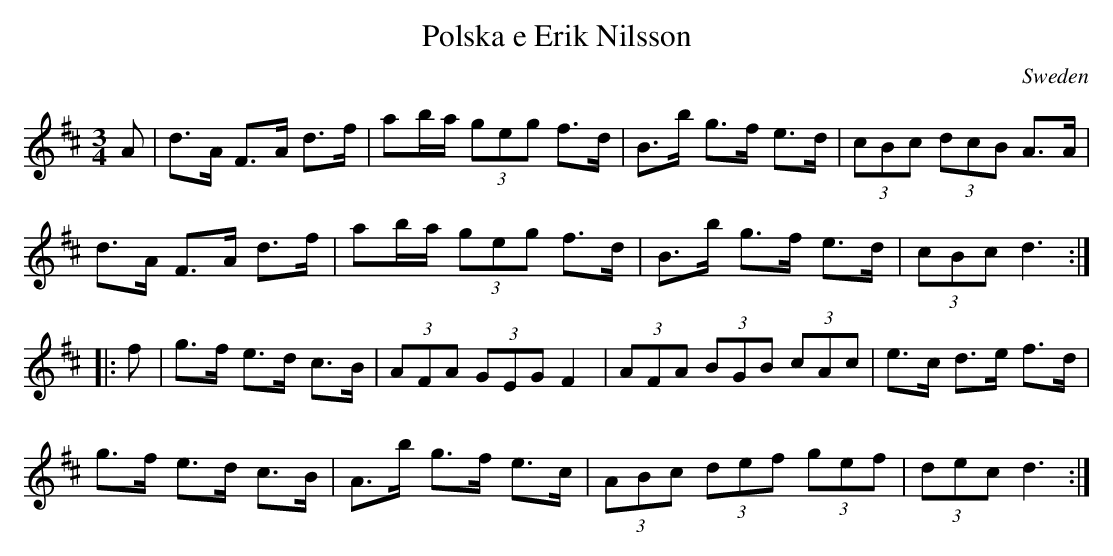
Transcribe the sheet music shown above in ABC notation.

X:1
T:Polska e Erik Nilsson
M:3/4
O:Sweden
K:D major
A|\
d>A F>A d>f | ab/a/ (3geg f>d | B>b  g>f e>d | (3cBc (3dcB A>A |
d>A F>A d>f | ab/a/ (3geg f>d | B>b  g>f e>d | (3cBc d3 ::
f |\
g>f e>d c>B | (3AFA (3GEG F2 | (3AFA (3BGB (3cAc | e>c d>e f>d |
g>f e>d c>B | A>b  g>f  e>c |  (3ABc (3def (3gef | (3dec d3:|
